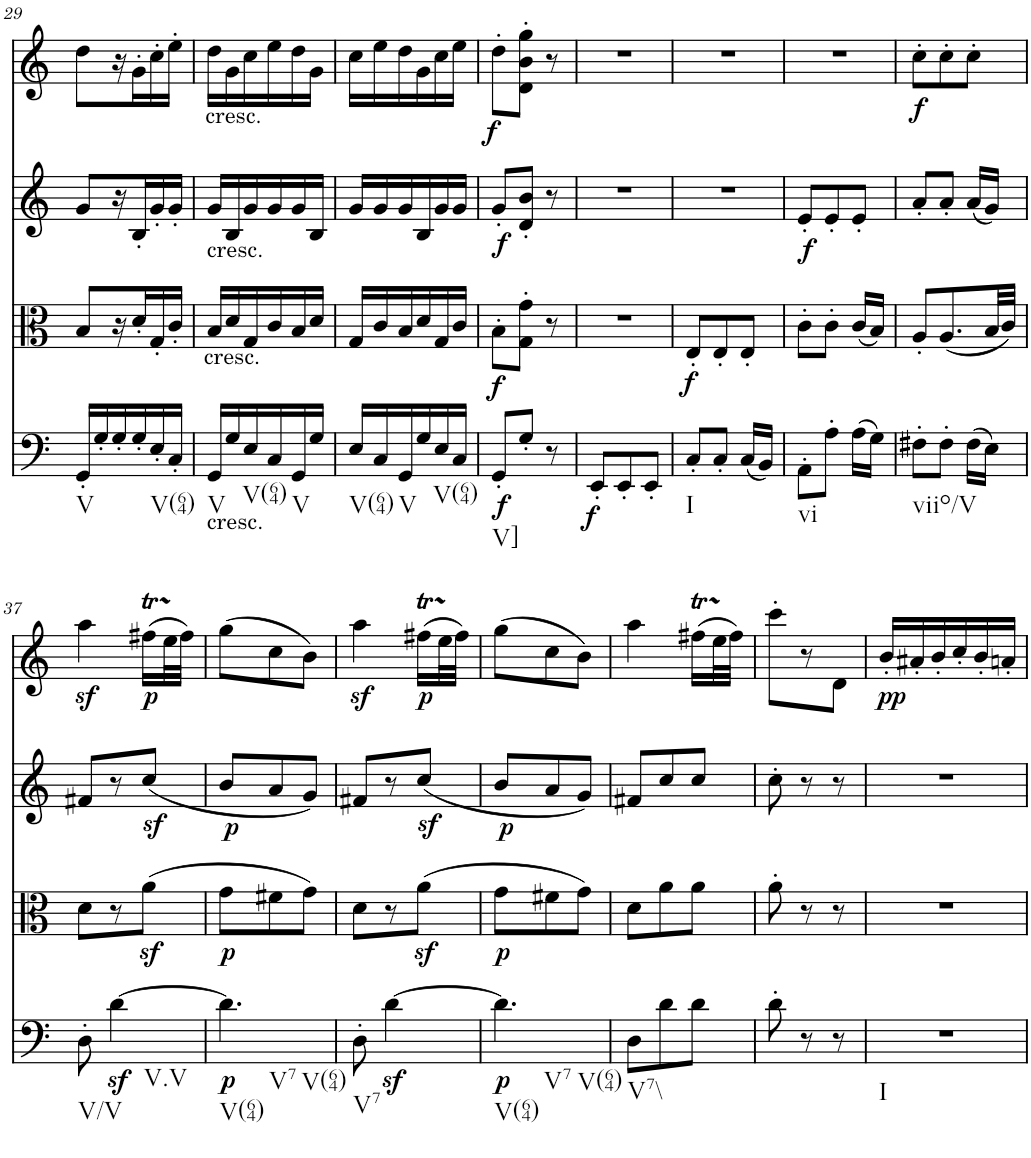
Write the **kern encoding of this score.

**kern	**dynam	**kern	**dynam	**kern	**dynam	**kern	**dynam
*part4	*part4	*part3	*part3	*part2	*part2	*part1	*part1
*staff4	*staff4	*staff3	*staff3	*staff2	*staff2	*staff1	*staff1
*I"Violoncello	*	*I"Viola	*	*I"Violin II	*	*I"Violin I	*
!!LO:PB:g=z
*clefF4	*	*clefC3	*	*clefG2	*	*clefG2	*
*k[]	*	*k[]	*	*k[]	*	*k[]	*
*M3/8	*	*M3/8	*	*M3/8	*	*M3/8	*
=29	=29	=29	=29	=29	=29	=29	=29
!LO:TX:b:t=V	!	!	!	!	!	!	!
16GG'/LL	.	8B/L	.	8g/L	.	8dd\L	.
16G'/	.	.	.	.	.	.	.
16G'/	.	16r	.	16r	.	16r	.
16G'/	.	16d'/	.	16B'/	.	16g'\	.
!LO:TX:b:t=V(64)	!	!	!	!	!	!	!
16E'/	.	16G'/	.	16g'/	.	16cc'\	.
16C'/JJ	.	16c'/JJ	.	16g'/JJ	.	16ee'\JJ	.
=30	=30	=30	=30	=30	=30	=30	=30
!	!	!	!	!	!	!LO:TX:b:t=cresc.	!
!	!	!	!	!LO:TX:b:t=cresc.	!	!	!
!	!	!LO:TX:b:t=cresc.	!	!	!	!	!
!LO:TX:b:t=cresc.	!	!	!	!	!	!	!
!LO:TX:b:t=V	!	!	!	!	!	!	!
16GG/LL	.	16B/LL	.	16g/LL	.	16dd\LL	.
16G/	.	16d/	.	16B/	.	16g\	.
!LO:TX:b:t=V(64)	!	!	!	!	!	!	!
16E/	.	16G/	.	16g/	.	16cc\	.
16C/	.	16c/	.	16g/	.	16ee\	.
!LO:TX:b:t=V	!	!	!	!	!	!	!
16GG/	.	16B/	.	16g/	.	16dd\	.
16G/JJ	.	16d/JJ	.	16B/JJ	.	16g\JJ	.
=31	=31	=31	=31	=31	=31	=31	=31
!LO:TX:b:t=V(64)	!	!	!	!	!	!	!
16E/LL	.	16G/LL	.	16g/LL	.	16cc\LL	.
16C/	.	16c/	.	16g/	.	16ee\	.
!LO:TX:b:t=V	!	!	!	!	!	!	!
16GG/	.	16B/	.	16g/	.	16dd\	.
16G/	.	16d/	.	16B/	.	16g\	.
!LO:TX:b:t=V(64)	!	!	!	!	!	!	!
16E/	.	16G/	.	16g/	.	16cc\	.
16C/JJ	.	16c/JJ	.	16g/JJ	.	16ee\JJ	.
=32	=32	=32	=32	=32	=32	=32	=32
!LO:TX:b:t=V]	!	!	!	!	!	!	!
!	!LO:DY:b	!	!LO:DY:b	!	!LO:DY:b	!	!
!	!	!	!	!	!LO:DY:n=1:a	!	!
8GG'/L	f	8B'\L	f	8g'/L	f f	8dd'\L	.
8G'/J	.	8G\' 8g\'J	.	8d/' 8b/'J	.	8d\' 8b\' 8gg\'J	.
8r	.	8r	.	8r	.	8r	.
=33	=33	=33	=33	=33	=33	=33	=33
!	!LO:DY:b	!	!	!	!	!	!
8EE'/L	f	4.r	.	4.r	.	4.r	.
8EE'/	.	.	.	.	.	.	.
8EE'/J	.	.	.	.	.	.	.
=34	=34	=34	=34	=34	=34	=34	=34
!LO:TX:b:t=I	!	!	!	!	!	!	!
!	!	!	!LO:DY:b	!	!	!	!
8C'/L	.	8E'/L	f	4.r	.	4.r	.
8C'/J	.	8E'/	.	.	.	.	.
(16C/LL	.	8E'/J	.	.	.	.	.
16BB/JJ)	.	.	.	.	.	.	.
=35	=35	=35	=35	=35	=35	=35	=35
!LO:TX:b:t=vi	!	!	!	!	!	!	!
!	!	!	!	!	!LO:DY:b	!	!
8AA'\L	.	8c'\L	.	8e'/L	f	4.r	.
8A'\J	.	8c'\J	.	8e'/	.	.	.
(16A\LL	.	(16c/LL	.	8e'/J	.	.	.
16G\JJ)	.	16B/JJ)	.	.	.	.	.
=36	=36	=36	=36	=36	=36	=36	=36
!LO:TX:b:t=viio/V	!	!	!	!	!	!	!
!	!	!	!	!	!	!	!LO:DY:b
8F#X'\L	.	8A'/L	.	8a'/L	.	8cc'\L	f
8F#'\J	.	(8.A/	.	8a'/J	.	8cc'\	.
(16F#\LL	.	.	.	(16a/LL	.	8cc'\J	.
16E\JJ)	.	32B/LL	.	16g/JJ)	.	.	.
.	.	32c/JJJ)	.	.	.	.	.
!!LO:LB:g=z
=37	=37	=37	=37	=37	=37	=37	=37
!LO:TX:b:t=V/V	!	!	!	!	!	!	!
8D'\	.	8d\L	.	8f#X/L	.	4aaz<\	.
!LO:TX:b:t=V.V	!	!	!	!	!	!	!
[4dz<\	.	8r	.	8r	.	.	.
!	!	!	!	!	!	!	!LO:DY:b
.	.	(8az<\J	.	(8ccz</J	.	(16ff#Xt\LL	p
.	.	.	.	.	.	32eeTTT\L	.
.	.	.	.	.	.	32ff#\JJJ)	.
=38	=38	=38	=38	=38	=38	=38	=38
!LO:TX:b:t=V(64)	!	!	!	!	!	!	!
!LO:TX:b:t=V7	!	!	!	!	!	!	!
!LO:TX:b:t=V(64)	!	!	!	!	!	!	!
!	!LO:DY:b	!	!LO:DY:b	!	!LO:DY:b	!	!
4.d\]	p	8g\L	p	8b/L	p	(8gg\L	.
.	.	8f#X\	.	8a/	.	8cc\	.
.	.	8g\J)	.	8g/J)	.	8b\J)	.
=39	=39	=39	=39	=39	=39	=39	=39
!LO:TX:b:t=V7	!	!	!	!	!	!	!
8D'\	.	8d\L	.	8f#X/L	.	4aaz<\	.
[4dz<\	.	8r	.	8r	.	.	.
!	!	!	!	!	!	!	!LO:DY:b
.	.	(8az<\J	.	(8ccz</J	.	(16ff#Xt\LL	p
.	.	.	.	.	.	32eeTTT\L	.
.	.	.	.	.	.	32ff#\JJJ)	.
=40	=40	=40	=40	=40	=40	=40	=40
!LO:TX:b:t=V(64)	!	!	!	!	!	!	!
!LO:TX:b:t=V7	!	!	!	!	!	!	!
!LO:TX:b:t=V(64)	!	!	!	!	!	!	!
!	!LO:DY:b	!	!LO:DY:b	!	!LO:DY:b	!	!
4.d\]	p	8g\L	p	8b/L	p	(8gg\L	.
.	.	8f#X\	.	8a/	.	8cc\	.
.	.	8g\J)	.	8g/J)	.	8b\J)	.
=41	=41	=41	=41	=41	=41	=41	=41
!LO:TX:b:t=V7\\	!	!	!	!	!	!	!
8D\L	.	8d\L	.	8f#X/L	.	4aa\	.
8d\	.	8a\	.	8cc/	.	.	.
8d\J	.	8a\J	.	8cc/J	.	(16ff#Xt\LL	.
.	.	.	.	.	.	32eeTTT\L	.
.	.	.	.	.	.	32ff#\JJJ)	.
=42	=42	=42	=42	=42	=42	=42	=42
8d'\	.	8a'\	.	8cc'\	.	8ccc'\L	.
8r	.	8r	.	8r	.	8r	.
8r	.	8r	.	8r	.	8d\J	.
=43	=43	=43	=43	=43	=43	=43	=43
!LO:TX:b:t=I	!	!	!	!	!	!	!
!	!	!	!	!	!	!	!LO:DY:b
4.r	.	4.r	.	4.r	.	16b'/LL	pp
.	.	.	.	.	.	16a#X'/	.
.	.	.	.	.	.	16b'/	.
.	.	.	.	.	.	16cc'/	.
.	.	.	.	.	.	16b'/	.
.	.	.	.	.	.	16an'/JJ	.
=	=	=	=	=	=	=	=
*-	*-	*-	*-	*-	*-	*-	*-
